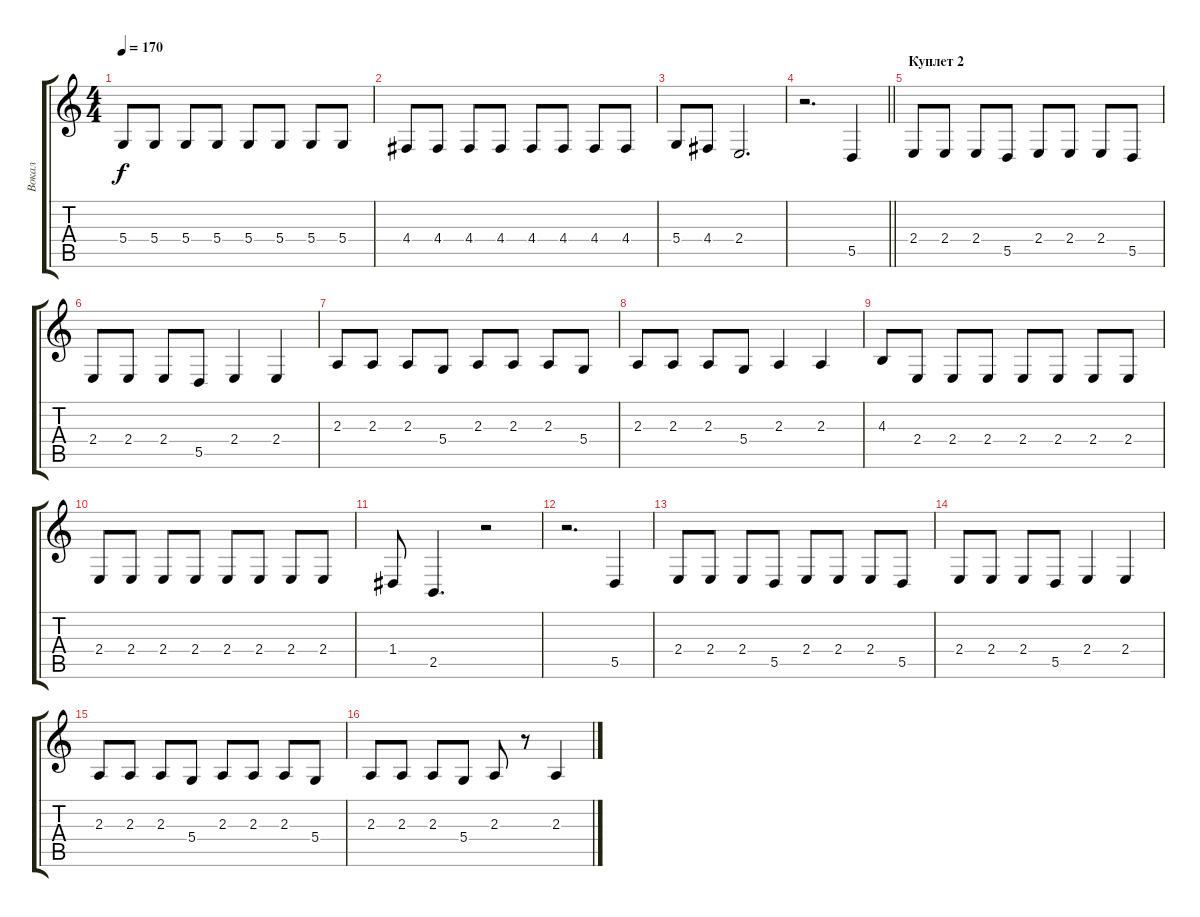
\track ("Вокал" "Вокал") {instrument tenorsax}
\staff {score tabs}
\tuning (E4 B3 G3 D3 A2 E2) {hide}
\ts (4 4)
\tempo 170
\clef g2
\ks c
5.4.8{dy f} 5.4.8 5.4.8 5.4.8 5.4.8 5.4.8 5.4.8 5.4.8 |
4.4.8 4.4.8 4.4.8 4.4.8 4.4.8 4.4.8 4.4.8 4.4.8 |
5.4.8 4.4.8 2.4.2{d} |
\barLineRight lightlight
r.2{d} 5.5.4 |
\section ("" "Куплет 2")
2.4.8 2.4.8 2.4.8 5.5.8 2.4.8 2.4.8 2.4.8 5.5.8 |
2.4.8 2.4.8 2.4.8 5.5.8 2.4.4 2.4.4 |
2.3.8 2.3.8 2.3.8 5.4.8 2.3.8 2.3.8 2.3.8 5.4.8 |
2.3.8 2.3.8 2.3.8 5.4.8 2.3.4 2.3.4 |
4.3.8 2.4.8 2.4.8 2.4.8 2.4.8 2.4.8 2.4.8 2.4.8 |
2.4.8 2.4.8 2.4.8 2.4.8 2.4.8 2.4.8 2.4.8 2.4.8 |
1.4.8 2.5.4{d} r.2 |
r.2{d} 5.5.4 |
2.4.8 2.4.8 2.4.8 5.5.8 2.4.8 2.4.8 2.4.8 5.5.8 |
2.4.8 2.4.8 2.4.8 5.5.8 2.4.4 2.4.4 |
2.3.8 2.3.8 2.3.8 5.4.8 2.3.8 2.3.8 2.3.8 5.4.8 |
2.3.8 2.3.8 2.3.8 5.4.8 2.3.8 r.8 2.3.4
